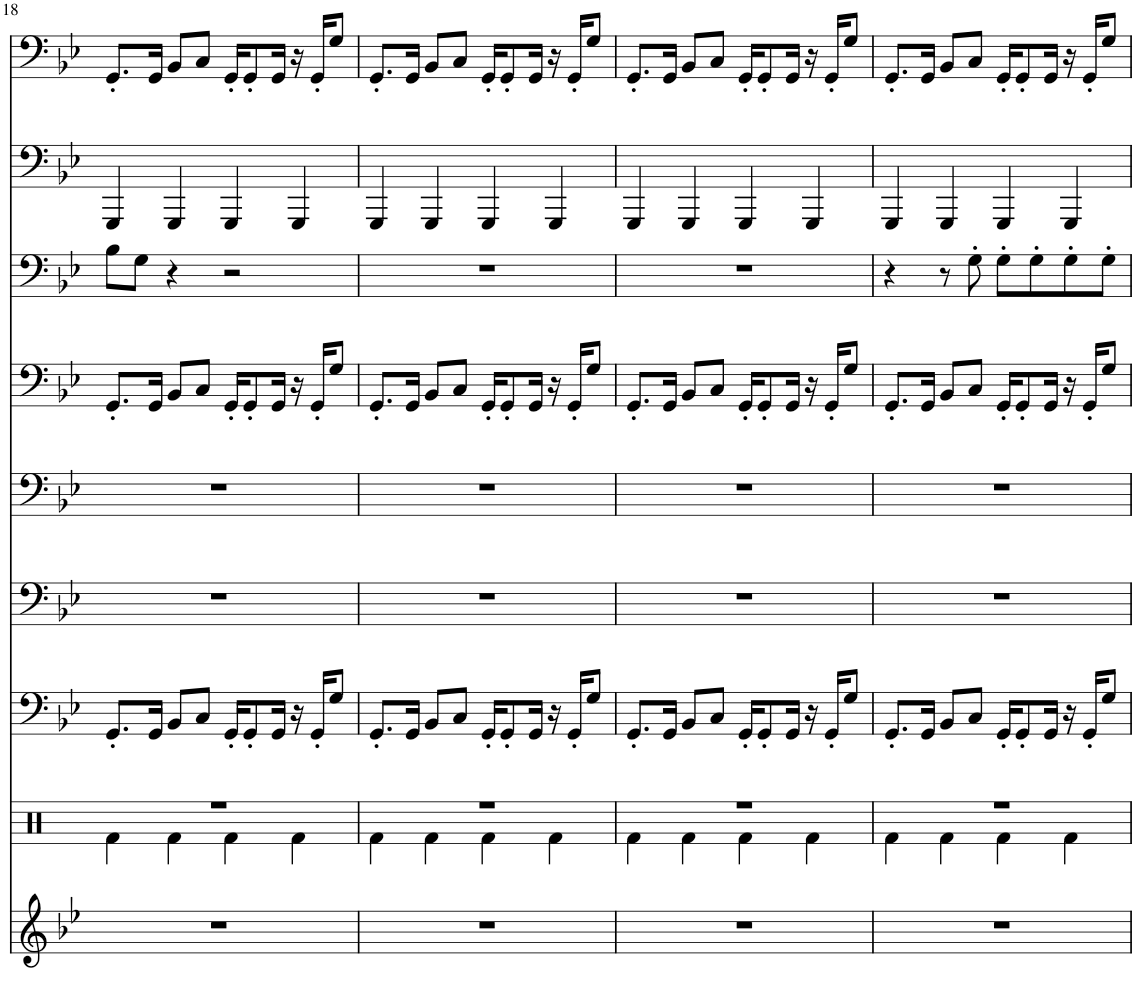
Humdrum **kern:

**kern	**kern	**kern	**kern	**kern	**kern	**kern	**kern	**kern
*part9	*part8	*part7	*part6	*part5	*part4	*part3	*part2	*part1
*staff9	*staff8	*staff7	*staff6	*staff5	*staff4	*staff3	*staff2	*staff1
*I"Rev. Cymbal	*I"Percussion	*I"Polysynth Pad	*I"Choir Aahs	*I"Choir Aahs	*I"Bass Lead	*I"Tenor Sax	*I"Synth Bass 2	*I"Synth Bass 1, aud_mb1322
*	*I'Perc	*	*I'Ch	*I'Ch	*	*I'T Sax	*	*
!!LO:PB:g=z
*clefG2	*clefX	*clefF4	*clefF4	*clefF4	*clefF4	*clefF4	*clefF4	*clefF4
*	*	*	*	*	*	*Trd8c14	*	*
*k[b-e-]	*k[]	*k[b-e-]	*k[b-e-]	*k[b-e-]	*k[b-e-]	*k[b-e-]	*k[b-e-]	*k[b-e-]
*M4/4	*M4/4	*M4/4	*M4/4	*M4/4	*M4/4	*M4/4	*M4/4	*M4/4
=18	=18	=18	=18	=18	=18	=18	=18	=18
*	*^	*	*	*	*	*	*	*
1r	1r	4Rf\	8.GG'/L	1r	1r	8.GG'/L	8B-\L	4GGG/	8.GG'/L
.	.	.	.	.	.	.	8G\J	.	.
.	.	.	16GG/Jk	.	.	16GG/Jk	.	.	16GG/Jk
.	.	4Rf\	8BB-/L	.	.	8BB-/L	4r	4GGG/	8BB-/L
.	.	.	8C/J	.	.	8C/J	.	.	8C/J
.	.	4Rf\	16GG'/KL	.	.	16GG'/KL	2r	4GGG/	16GG'/KL
.	.	.	8GG'/	.	.	8GG'/	.	.	8GG'/
.	.	.	16GG/Jk	.	.	16GG/Jk	.	.	16GG/Jk
.	.	4Rf\	16r	.	.	16r	.	4GGG/	16r
.	.	.	16GG'/KL	.	.	16GG'/KL	.	.	16GG'/KL
.	.	.	8G/J	.	.	8G/J	.	.	8G/J
=19	=19	=19	=19	=19	=19	=19	=19	=19	=19
1r	1r	4Rf\	8.GG'/L	1r	1r	8.GG'/L	1r	4GGG/	8.GG'/L
.	.	.	16GG/Jk	.	.	16GG/Jk	.	.	16GG/Jk
.	.	4Rf\	8BB-/L	.	.	8BB-/L	.	4GGG/	8BB-/L
.	.	.	8C/J	.	.	8C/J	.	.	8C/J
.	.	4Rf\	16GG'/KL	.	.	16GG'/KL	.	4GGG/	16GG'/KL
.	.	.	8GG'/	.	.	8GG'/	.	.	8GG'/
.	.	.	16GG/Jk	.	.	16GG/Jk	.	.	16GG/Jk
.	.	4Rf\	16r	.	.	16r	.	4GGG/	16r
.	.	.	16GG'/KL	.	.	16GG'/KL	.	.	16GG'/KL
.	.	.	8G/J	.	.	8G/J	.	.	8G/J
=20	=20	=20	=20	=20	=20	=20	=20	=20	=20
1r	1r	4Rf\	8.GG'/L	1r	1r	8.GG'/L	1r	4GGG/	8.GG'/L
.	.	.	16GG/Jk	.	.	16GG/Jk	.	.	16GG/Jk
.	.	4Rf\	8BB-/L	.	.	8BB-/L	.	4GGG/	8BB-/L
.	.	.	8C/J	.	.	8C/J	.	.	8C/J
.	.	4Rf\	16GG'/KL	.	.	16GG'/KL	.	4GGG/	16GG'/KL
.	.	.	8GG'/	.	.	8GG'/	.	.	8GG'/
.	.	.	16GG/Jk	.	.	16GG/Jk	.	.	16GG/Jk
.	.	4Rf\	16r	.	.	16r	.	4GGG/	16r
.	.	.	16GG'/KL	.	.	16GG'/KL	.	.	16GG'/KL
.	.	.	8G/J	.	.	8G/J	.	.	8G/J
=21	=21	=21	=21	=21	=21	=21	=21	=21	=21
1r	1r	4Rf\	8.GG'/L	1r	1r	8.GG'/L	4r	4GGG/	8.GG'/L
.	.	.	16GG/Jk	.	.	16GG/Jk	.	.	16GG/Jk
.	.	4Rf\	8BB-/L	.	.	8BB-/L	8r	4GGG/	8BB-/L
.	.	.	8C/J	.	.	8C/J	8G'\	.	8C/J
.	.	4Rf\	16GG'/KL	.	.	16GG'/KL	8G'\L	4GGG/	16GG'/KL
.	.	.	8GG'/	.	.	8GG'/	.	.	8GG'/
.	.	.	.	.	.	.	8G'\	.	.
.	.	.	16GG/Jk	.	.	16GG/Jk	.	.	16GG/Jk
.	.	4Rf\	16r	.	.	16r	8G'\	4GGG/	16r
.	.	.	16GG'/KL	.	.	16GG'/KL	.	.	16GG'/KL
.	.	.	8G/J	.	.	8G/J	8G'\J	.	8G/J
*	*v	*v	*	*	*	*	*	*	*
=	=	=	=	=	=	=	=	=
*-	*-	*-	*-	*-	*-	*-	*-	*-
